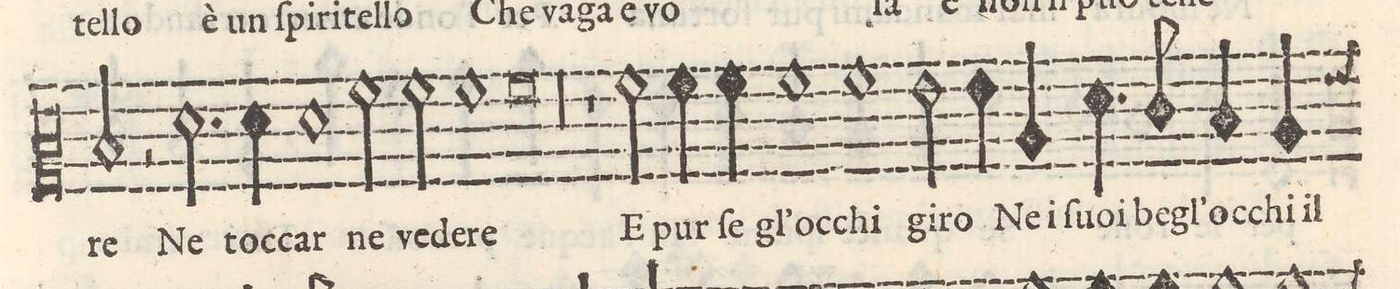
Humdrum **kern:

**kern	**text
*I"ALTO	*
*clefC2	*
*k[]	*
*met(C)	*
*M2/1	*
2d/	-re
2r	.
=12-	=12-
2.f\	Ne
4f\	toc-
1f	-car
=13-	=13-
2a\	ne
2a\	ve-
1a	-de-
=14-	=14-
0a	-re
=15-	=15-
00r	.
=16-	=16-
=17-	=17-
1r	.
2a\	E
4a\	pur
4a\	ſe
=18-	=18-
1a	gl'oc-
1a	-chi
=19-	=19-
2g\	gi-
4g\	-ro
4c/	Ne i
4.f\	fuoi
8e/	begl'
4d/	oc-
4c/	-chi il
*custos:g	*
=20-	=20-
*-	*-
